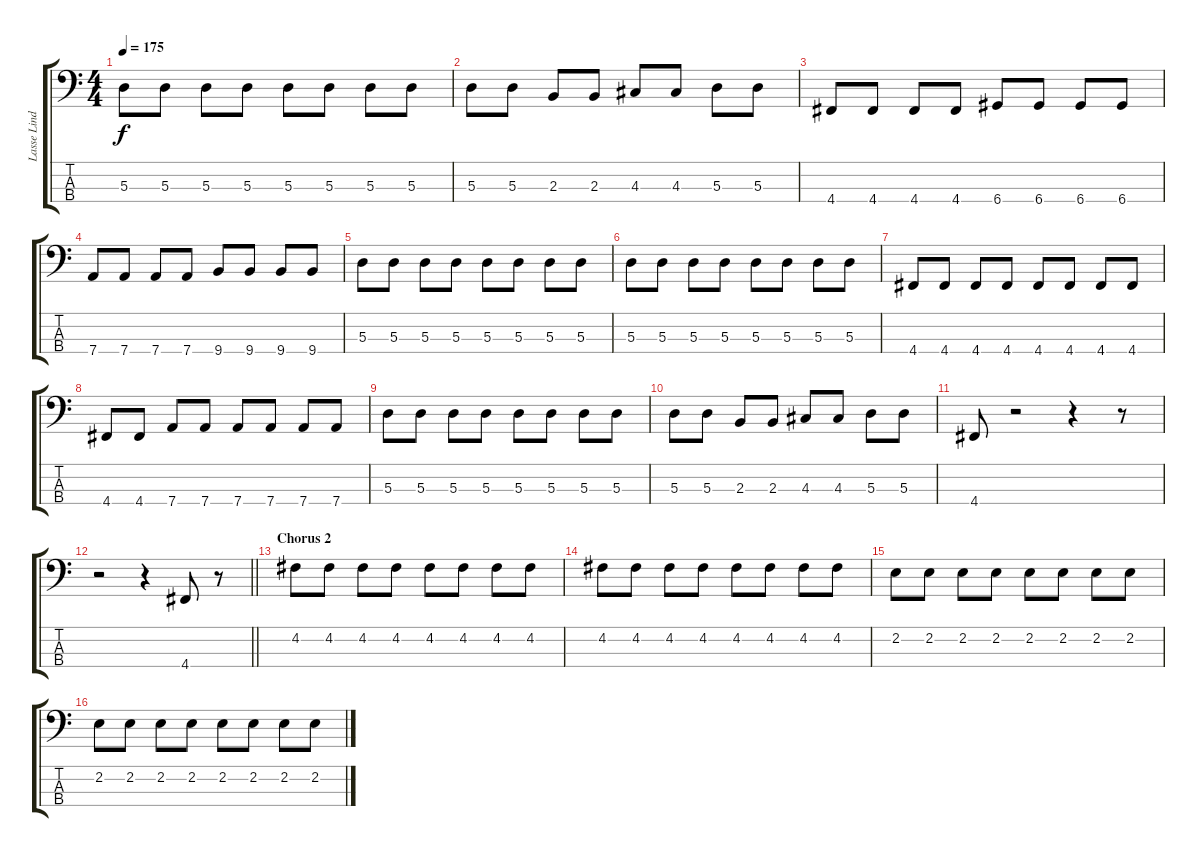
\track ("Lasse Lindfors - Bass" "Lasse Lind") {instrument electricbassfinger}
\staff {score tabs}
\tuning (G2 D2 A1 D1) {hide}
\ts (4 4)
\tempo 175
\clef f4
\ks c
5.3.8{dy f} 5.3.8 5.3.8 5.3.8 5.3.8 5.3.8 5.3.8 5.3.8 |
5.3.8 5.3.8 2.3.8 2.3.8 4.3.8 4.3.8 5.3.8 5.3.8 |
4.4.8 4.4.8 4.4.8 4.4.8 6.4.8 6.4.8 6.4.8 6.4.8 |
7.4.8 7.4.8 7.4.8 7.4.8 9.4.8 9.4.8 9.4.8 9.4.8 |
5.3.8 5.3.8 5.3.8 5.3.8 5.3.8 5.3.8 5.3.8 5.3.8 |
5.3.8 5.3.8 5.3.8 5.3.8 5.3.8 5.3.8 5.3.8 5.3.8 |
4.4.8 4.4.8 4.4.8 4.4.8 4.4.8 4.4.8 4.4.8 4.4.8 |
4.4.8 4.4.8 7.4.8 7.4.8 7.4.8 7.4.8 7.4.8 7.4.8 |
5.3.8 5.3.8 5.3.8 5.3.8 5.3.8 5.3.8 5.3.8 5.3.8 |
5.3.8 5.3.8 2.3.8 2.3.8 4.3.8 4.3.8 5.3.8 5.3.8 |
4.4.8 r.2 r.4 r.8 |
\barLineRight lightlight
r.2 r.4 4.4.8 r.8 |
\section ("" "Chorus 2")
4.2.8 4.2.8 4.2.8 4.2.8 4.2.8 4.2.8 4.2.8 4.2.8 |
4.2.8 4.2.8 4.2.8 4.2.8 4.2.8 4.2.8 4.2.8 4.2.8 |
2.2.8 2.2.8 2.2.8 2.2.8 2.2.8 2.2.8 2.2.8 2.2.8 |
2.2.8 2.2.8 2.2.8 2.2.8 2.2.8 2.2.8 2.2.8 2.2.8
